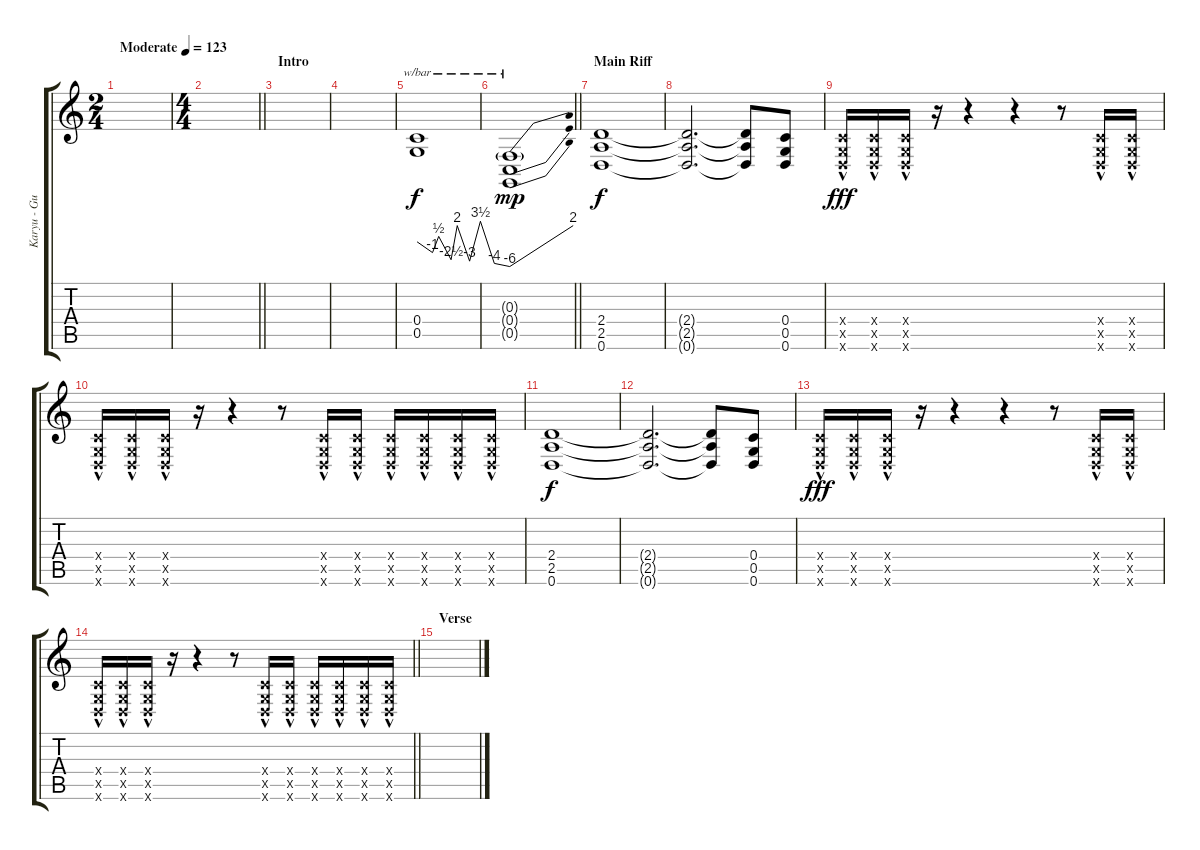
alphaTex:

\track ("Karyu - Guitar" "Karyu - Gu") {instrument distortionguitar}
\staff {score tabs}
\tuning (D4 A3 F3 C3 G2 D2) {hide}
\ts (2 4)
\tempo (123 "Moderate")
\clef g2
\ks c
|
\ts (4 4)
\barLineRight lightlight
|
\section ("" "Intro")
|
|
(0.4 0.5).1{tbe (custom default 0 0 10 -4 14 2 22 -10 26 8 34 -12 41 14 50 -16 60 -24) instrument distortionguitar} |
\barLineRight lightlight
(0.3{g} 0.4{t} 0.5{t}).1{tbe (dive default 0 -24 60 8) dy mp} |
\section ("" "Main Riff")
(2.4 2.5 0.6).1{dy f instrument distortionguitar} |
(2.4{t} 2.5{t} 0.6{t}).2{d} (2.4{t} 2.5{t} 0.6{t}).8 (0.4 0.5 0.6).8 |
(0.4{hac x} 0.5{hac x} 0.6{hac x}).16{dy fff} (0.4{hac x} 0.5{hac x} 0.6{hac x}).16 (0.4{hac x} 0.5{hac x} 0.6{hac x}).16 r.16 r.4 r.4 r.8 (0.4{hac x} 0.5{hac x} 0.6{hac x}).16 (0.4{hac x} 0.5{hac x} 0.6{hac x}).16 |
(0.4{hac x} 0.5{hac x} 0.6{hac x}).16 (0.4{hac x} 0.5{hac x} 0.6{hac x}).16 (0.4{hac x} 0.5{hac x} 0.6{hac x}).16 r.16 r.4 r.8 (0.4{hac x} 0.5{hac x} 0.6{hac x}).16 (0.4{hac x} 0.5{hac x} 0.6{hac x}).16 (0.4{hac x} 0.5{hac x} 0.6{hac x}).16 (0.4{hac x} 0.5{hac x} 0.6{hac x}).16 (0.4{hac x} 0.5{hac x} 0.6{hac x}).16 (0.4{hac x} 0.5{hac x} 0.6{hac x}).16 |
(2.4 2.5 0.6).1{dy f} |
(2.4{t} 2.5{t} 0.6{t}).2{d} (2.4{t} 2.5{t} 0.6{t}).8 (0.4 0.5 0.6).8 |
(0.4{hac x} 0.5{hac x} 0.6{hac x}).16{dy fff} (0.4{hac x} 0.5{hac x} 0.6{hac x}).16 (0.4{hac x} 0.5{hac x} 0.6{hac x}).16 r.16 r.4 r.4 r.8 (0.4{hac x} 0.5{hac x} 0.6{hac x}).16 (0.4{hac x} 0.5{hac x} 0.6{hac x}).16 |
\barLineRight lightlight
(0.4{hac x} 0.5{hac x} 0.6{hac x}).16 (0.4{hac x} 0.5{hac x} 0.6{hac x}).16 (0.4{hac x} 0.5{hac x} 0.6{hac x}).16 r.16 r.4 r.8 (0.4{hac x} 0.5{hac x} 0.6{hac x}).16 (0.4{hac x} 0.5{hac x} 0.6{hac x}).16 (0.4{hac x} 0.5{hac x} 0.6{hac x}).16 (0.4{hac x} 0.5{hac x} 0.6{hac x}).16 (0.4{hac x} 0.5{hac x} 0.6{hac x}).16 (0.4{hac x} 0.5{hac x} 0.6{hac x}).16 |
\section ("" "Verse")
